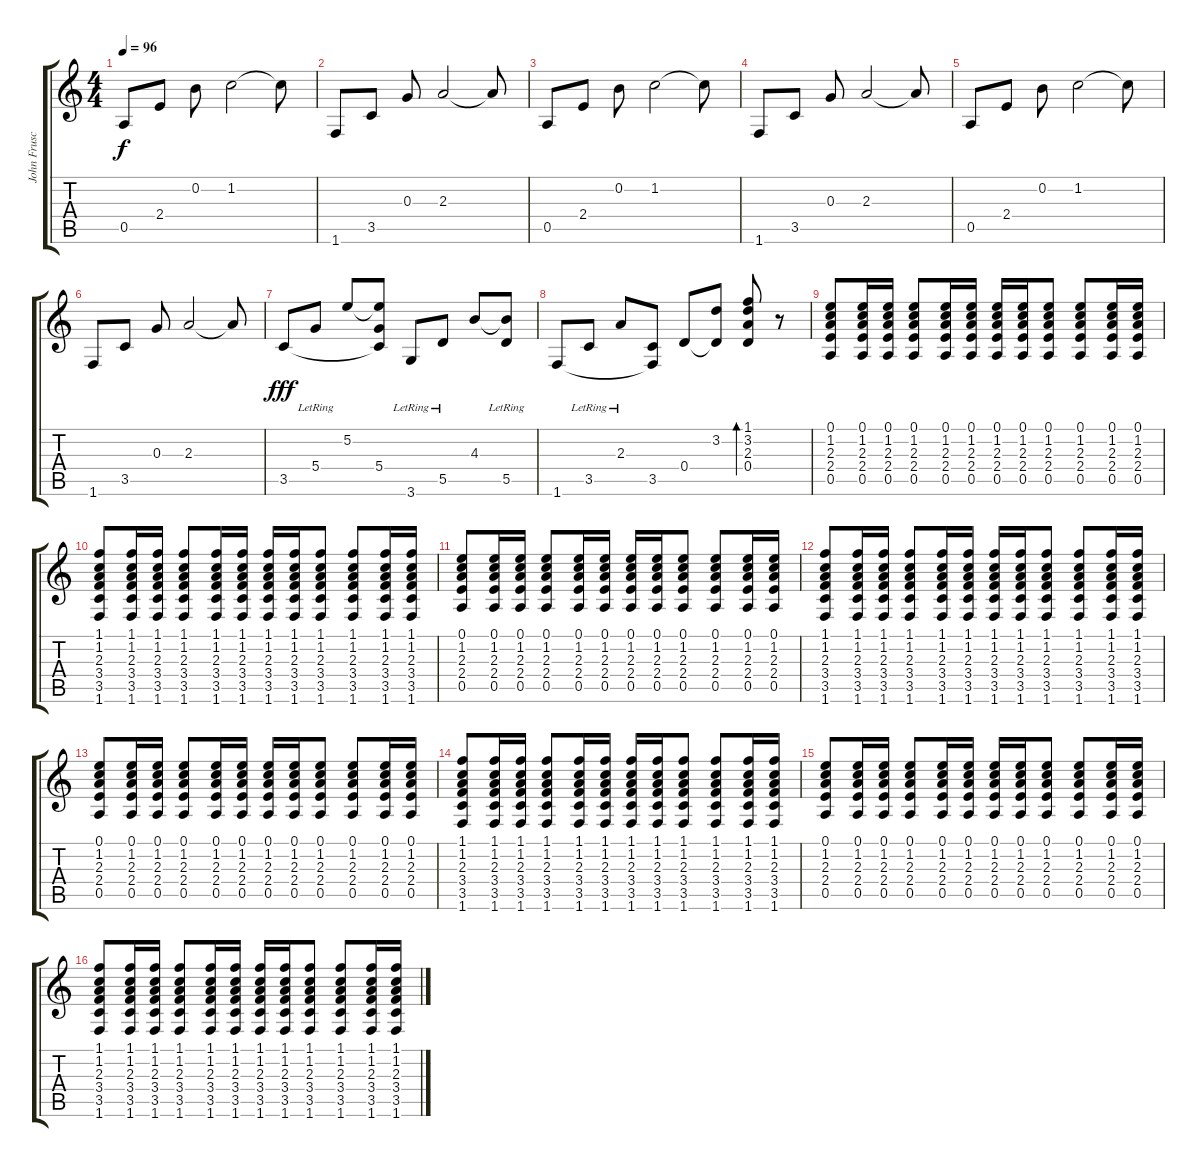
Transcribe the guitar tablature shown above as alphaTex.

\track ("John Frusciante (Main Guitar)" "John Frusc") {instrument acousticguitarsteel}
\staff {score tabs}
\tuning (E4 B3 G3 D3 A2 E2) {hide}
\ts (4 4)
\tempo 96
\clef g2
\ks c
0.5.8{dy f} 2.4.8 0.2.8 1.2.2 1.2{t}.8 |
1.6.8 3.5.8 0.3.8 2.3.2 2.3{t}.8 |
0.5.8 2.4.8 0.2.8 1.2.2 1.2{t}.8 |
1.6.8 3.5.8 0.3.8 2.3.2 2.3{t}.8 |
0.5.8 2.4.8 0.2.8 1.2.2 1.2{t}.8 |
1.6.8 3.5.8 0.3.8 2.3.2 2.3{t}.8 |
3.5.8{dy fff} 5.4{lr}.8 5.2.8 (5.2{t} 5.4 3.5{t}).8 3.6{lr}.8 5.5{lr}.8 4.3.8 (4.3{t} 5.5{lr}).8 |
1.6.8 3.5{lr}.8 2.3{lr}.8 (3.5 1.6{t}).8 0.4.8 (3.2 0.4{t}).8 (1.1 3.2 2.3 0.4).8{bd 30} r.8 |
(0.1 1.2 2.3 2.4 0.5).8 (0.1 1.2 2.3 2.4 0.5).16 (0.1 1.2 2.3 2.4 0.5).16 (0.1 1.2 2.3 2.4 0.5).8 (0.1 1.2 2.3 2.4 0.5).16 (0.1 1.2 2.3 2.4 0.5).16 (0.1 1.2 2.3 2.4 0.5).16 (0.1 1.2 2.3 2.4 0.5).16 (0.1 1.2 2.3 2.4 0.5).8 (0.1 1.2 2.3 2.4 0.5).8 (0.1 1.2 2.3 2.4 0.5).16 (0.1 1.2 2.3 2.4 0.5).16 |
(1.1 1.2 2.3 3.4 3.5 1.6).8 (1.1 1.2 2.3 3.4 3.5 1.6).16 (1.1 1.2 2.3 3.4 3.5 1.6).16 (1.1 1.2 2.3 3.4 3.5 1.6).8 (1.1 1.2 2.3 3.4 3.5 1.6).16 (1.1 1.2 2.3 3.4 3.5 1.6).16 (1.1 1.2 2.3 3.4 3.5 1.6).16 (1.1 1.2 2.3 3.4 3.5 1.6).16 (1.1 1.2 2.3 3.4 3.5 1.6).8 (1.1 1.2 2.3 3.4 3.5 1.6).8 (1.1 1.2 2.3 3.4 3.5 1.6).16 (1.1 1.2 2.3 3.4 3.5 1.6).16 |
(0.1 1.2 2.3 2.4 0.5).8 (0.1 1.2 2.3 2.4 0.5).16 (0.1 1.2 2.3 2.4 0.5).16 (0.1 1.2 2.3 2.4 0.5).8 (0.1 1.2 2.3 2.4 0.5).16 (0.1 1.2 2.3 2.4 0.5).16 (0.1 1.2 2.3 2.4 0.5).16 (0.1 1.2 2.3 2.4 0.5).16 (0.1 1.2 2.3 2.4 0.5).8 (0.1 1.2 2.3 2.4 0.5).8 (0.1 1.2 2.3 2.4 0.5).16 (0.1 1.2 2.3 2.4 0.5).16 |
(1.1 1.2 2.3 3.4 3.5 1.6).8 (1.1 1.2 2.3 3.4 3.5 1.6).16 (1.1 1.2 2.3 3.4 3.5 1.6).16 (1.1 1.2 2.3 3.4 3.5 1.6).8 (1.1 1.2 2.3 3.4 3.5 1.6).16 (1.1 1.2 2.3 3.4 3.5 1.6).16 (1.1 1.2 2.3 3.4 3.5 1.6).16 (1.1 1.2 2.3 3.4 3.5 1.6).16 (1.1 1.2 2.3 3.4 3.5 1.6).8 (1.1 1.2 2.3 3.4 3.5 1.6).8 (1.1 1.2 2.3 3.4 3.5 1.6).16 (1.1 1.2 2.3 3.4 3.5 1.6).16 |
(0.1 1.2 2.3 2.4 0.5).8 (0.1 1.2 2.3 2.4 0.5).16 (0.1 1.2 2.3 2.4 0.5).16 (0.1 1.2 2.3 2.4 0.5).8 (0.1 1.2 2.3 2.4 0.5).16 (0.1 1.2 2.3 2.4 0.5).16 (0.1 1.2 2.3 2.4 0.5).16 (0.1 1.2 2.3 2.4 0.5).16 (0.1 1.2 2.3 2.4 0.5).8 (0.1 1.2 2.3 2.4 0.5).8 (0.1 1.2 2.3 2.4 0.5).16 (0.1 1.2 2.3 2.4 0.5).16 |
(1.1 1.2 2.3 3.4 3.5 1.6).8 (1.1 1.2 2.3 3.4 3.5 1.6).16 (1.1 1.2 2.3 3.4 3.5 1.6).16 (1.1 1.2 2.3 3.4 3.5 1.6).8 (1.1 1.2 2.3 3.4 3.5 1.6).16 (1.1 1.2 2.3 3.4 3.5 1.6).16 (1.1 1.2 2.3 3.4 3.5 1.6).16 (1.1 1.2 2.3 3.4 3.5 1.6).16 (1.1 1.2 2.3 3.4 3.5 1.6).8 (1.1 1.2 2.3 3.4 3.5 1.6).8 (1.1 1.2 2.3 3.4 3.5 1.6).16 (1.1 1.2 2.3 3.4 3.5 1.6).16 |
(0.1 1.2 2.3 2.4 0.5).8 (0.1 1.2 2.3 2.4 0.5).16 (0.1 1.2 2.3 2.4 0.5).16 (0.1 1.2 2.3 2.4 0.5).8 (0.1 1.2 2.3 2.4 0.5).16 (0.1 1.2 2.3 2.4 0.5).16 (0.1 1.2 2.3 2.4 0.5).16 (0.1 1.2 2.3 2.4 0.5).16 (0.1 1.2 2.3 2.4 0.5).8 (0.1 1.2 2.3 2.4 0.5).8 (0.1 1.2 2.3 2.4 0.5).16 (0.1 1.2 2.3 2.4 0.5).16 |
(1.1 1.2 2.3 3.4 3.5 1.6).8 (1.1 1.2 2.3 3.4 3.5 1.6).16 (1.1 1.2 2.3 3.4 3.5 1.6).16 (1.1 1.2 2.3 3.4 3.5 1.6).8 (1.1 1.2 2.3 3.4 3.5 1.6).16 (1.1 1.2 2.3 3.4 3.5 1.6).16 (1.1 1.2 2.3 3.4 3.5 1.6).16 (1.1 1.2 2.3 3.4 3.5 1.6).16 (1.1 1.2 2.3 3.4 3.5 1.6).8 (1.1 1.2 2.3 3.4 3.5 1.6).8 (1.1 1.2 2.3 3.4 3.5 1.6).16 (1.1 1.2 2.3 3.4 3.5 1.6).16
